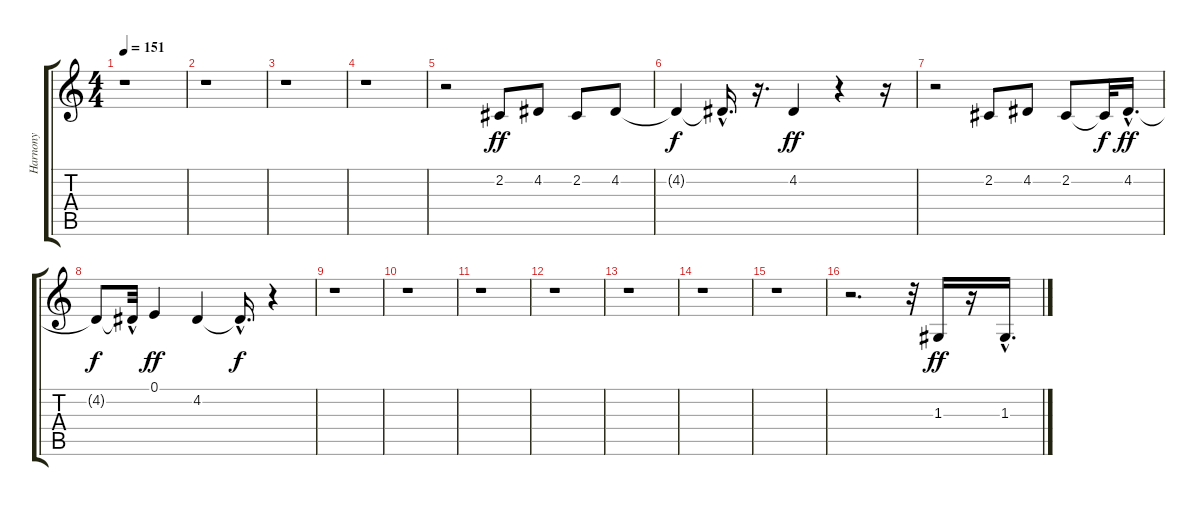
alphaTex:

\track ("Harnony" "Harnony") {instrument tangoaccordion}
\staff {score tabs}
\tuning (E4 B3 G3 D3 A2 E2) {hide}
\ts (4 4)
\tempo 151
\clef g2
\ks c
r.1{dy f} |
r.1 |
r.1 |
r.1 |
r.2 2.2.8{dy ff} 4.2.8 2.2.8 4.2.8 |
4.2{t}.4{dy f} 4.2{hac t}.16{d} r.16{d} 4.2.4{dy ff} r.4 r.16 |
r.2 2.2.8 4.2.8 2.2.8 2.2{t}.32{dy f} 4.2{hac}.16{d dy ff} |
4.2{t}.8{dy f} 4.2{hac t}.32 0.1.4{dy ff} 4.2.4 4.2{hac t}.16{d dy f} r.4 |
r.1 |
r.1 |
r.1 |
r.1 |
r.1 |
r.1 |
r.1 |
r.2{d} r.32 1.3.16{dy ff} r.16 1.3{hac}.16{d}
